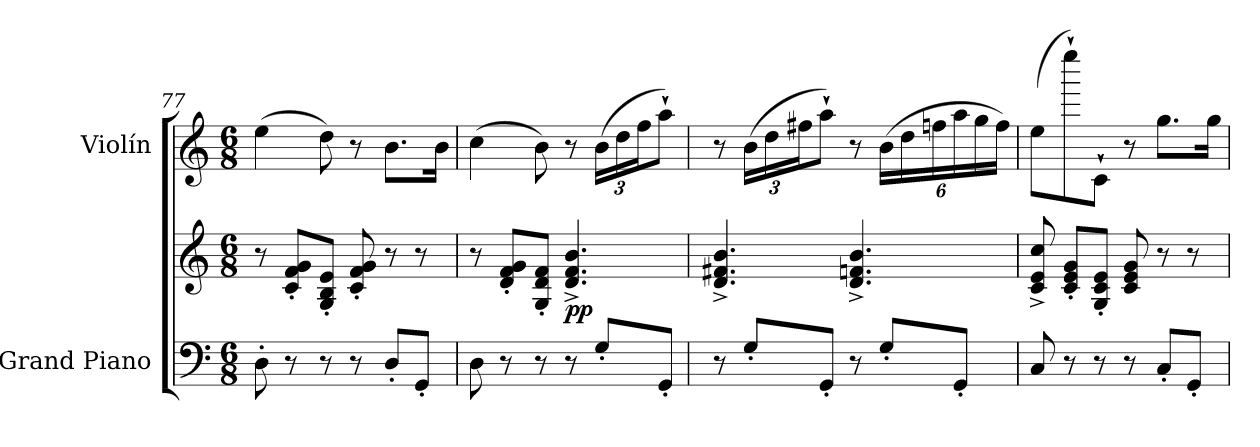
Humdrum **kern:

**kern	**kern	**dynam	**kern
*part2	*part2	*part2	*part1
*staff3	*staff2	*staff2/3	*staff1
*I"Grand Piano	*	*	*I"Violín
*I'Pno.	*	*	*I'Vln.
*clefF4	*clefG2	*	*clefG2
*k[]	*k[]	*	*k[]
*M6/8	*M6/8	*	*M6/8
=77	=77	=77	=77
8D'\	8r	.	(4ee\
8r	8c/' 8f/' 8g/'L	.	.
8r	8G/' 8B/' 8e/'J	.	8dd\)
8r	8c/' 8f/' 8g/'	.	8r
8D'/L	8r	.	8.b\L
8GG'/J	8r	.	.
.	.	.	16b\Jk
=78	=78	=78	=78
8D\	8r	.	(4cc\
8r	8d/' 8f/' 8g/'L	.	.
8r	8G/' 8d/' 8f/'J	.	8b\)
!	!	!LO:DY:b	!
8r	4.d/^ 4.f/^ 4.b/^	pp	8r
*	*	*	*Xbrackettup
8G'/L	.	.	(24b\LL
.	.	.	24dd\
.	.	.	24ff\J
8GG'/J	.	.	8aa`\J)
=79	=79	=79	=79
8r	4.d/^ 4.f#X/^ 4.b/^	.	8r
8G'/L	.	.	(24b\LL
.	.	.	24dd\
.	.	.	24ff#X\J
8GG'/J	.	.	8aa`\J)
8r	4.d/^ 4.fn/^ 4.b/^	.	8r
8G'/L	.	.	(24b\LL
.	.	.	24dd\
.	.	.	24ffn\
8GG'/J	.	.	24aa\
.	.	.	24gg\
.	.	.	24ff\JJ)
!!LO:LB:g=z
=80	=80	=80	=80
8C/	8c/^ 8e/^ 8cc/^	.	(8ee\L
8r	8c/' 8e/' 8g/'L	.	8eeee`\)
8r	8G/' 8c/' 8e/'J	.	8c`\J
8r	8c/ 8e/ 8g/	.	8r
8C'/L	8r	.	8.gg\L
8GG'/J	8r	.	.
.	.	.	16gg\Jk
=	=	=	=
*-	*-	*-	*-
